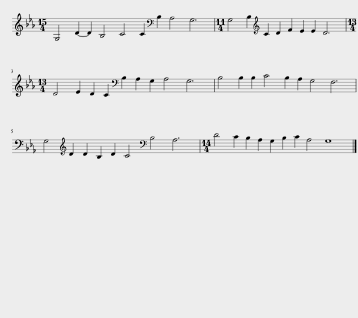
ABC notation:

X:1
L:1/8
M:15/4
I:linebreak $
K:Eb
V:1 treble
V:1
 G,4 D2- D2 B,4 C4 C2[K:bass] B,2 A,4 G,6 |[M:11/4] G,4 B,2[K:treble] C2 D2 F2 E2 E2 D6 |$[M:13/4] D4 E2 D2 C2[K:bass] B,2 A,2 G,2 A,4 G,6 | B,4 B,2 B,2 C4 B,2 A,2 G,4 F,6 |$ G,4[K:treble] D2 D2 B,2 D2 C4[K:bass] B,4 A,6 | %5
[M:14/4] D4 C2 B,2 A,2 G,2 B,2 C2 A,4 G,8 |] %6
